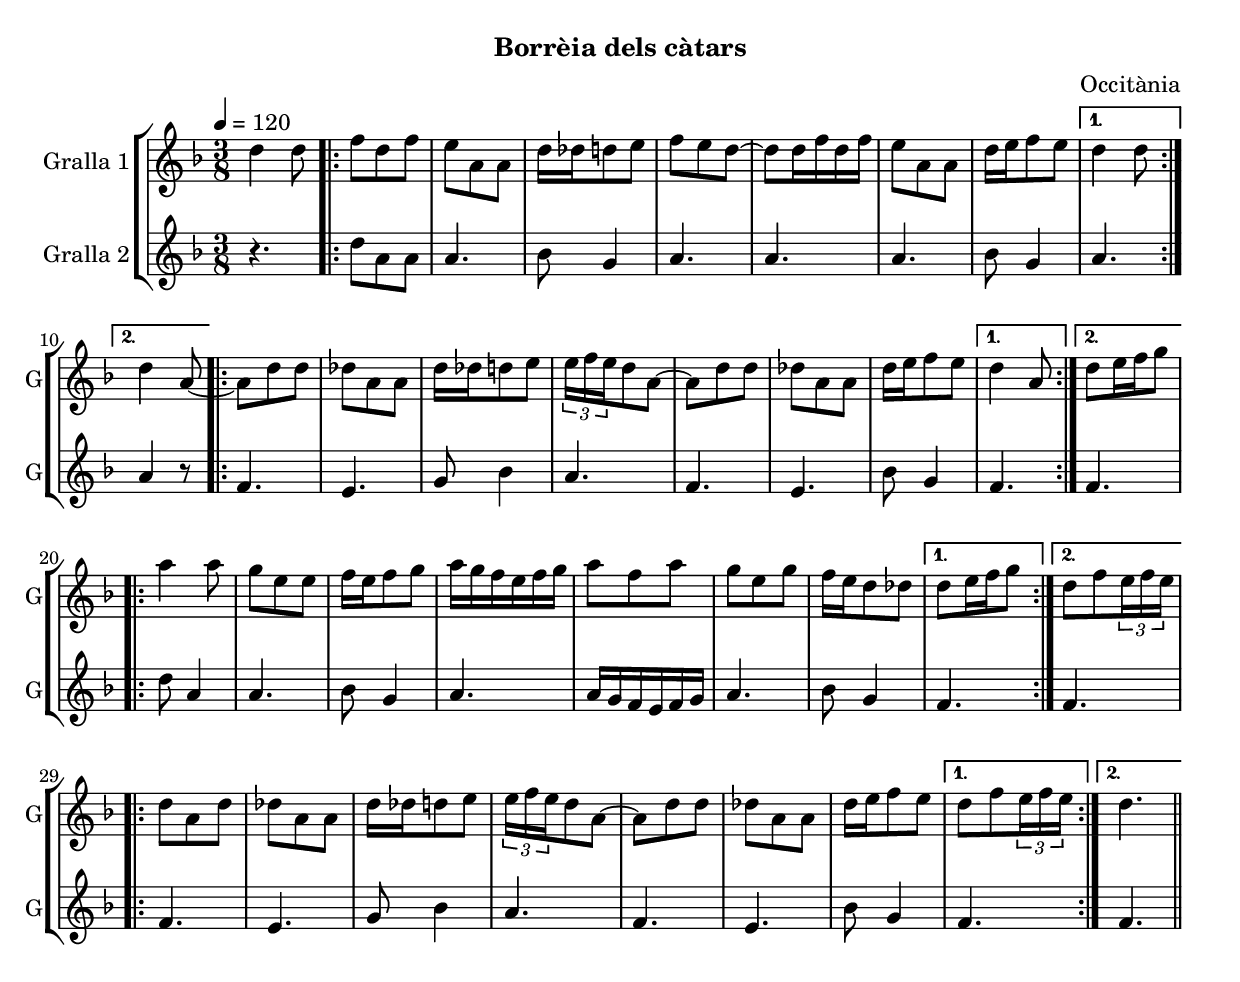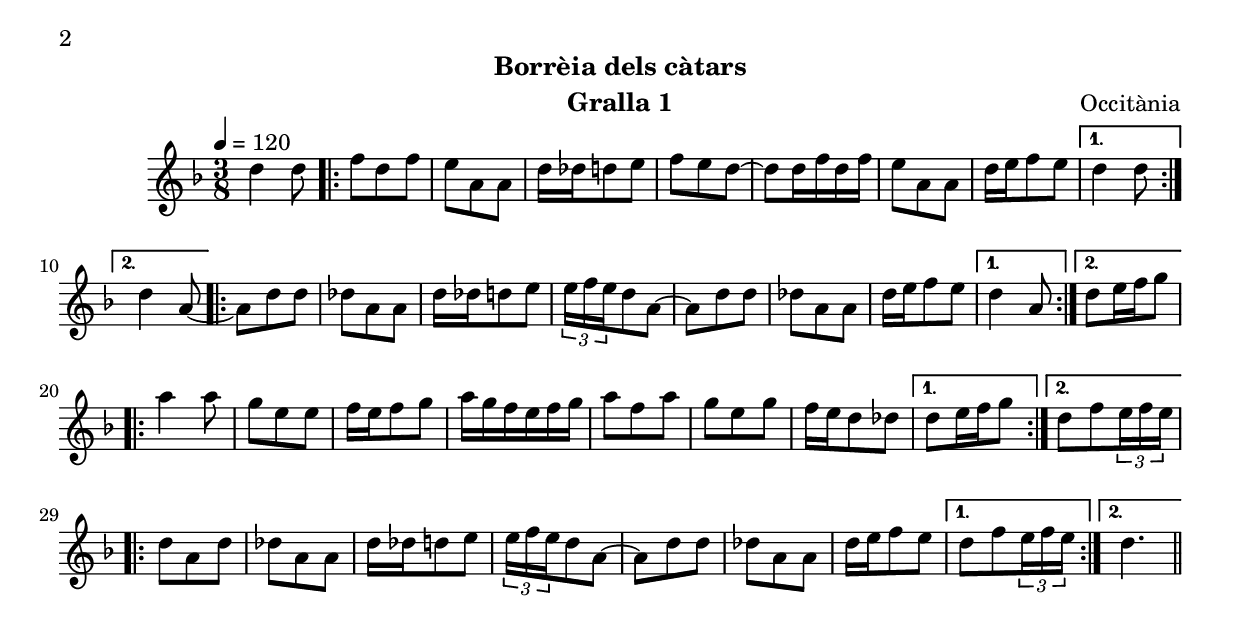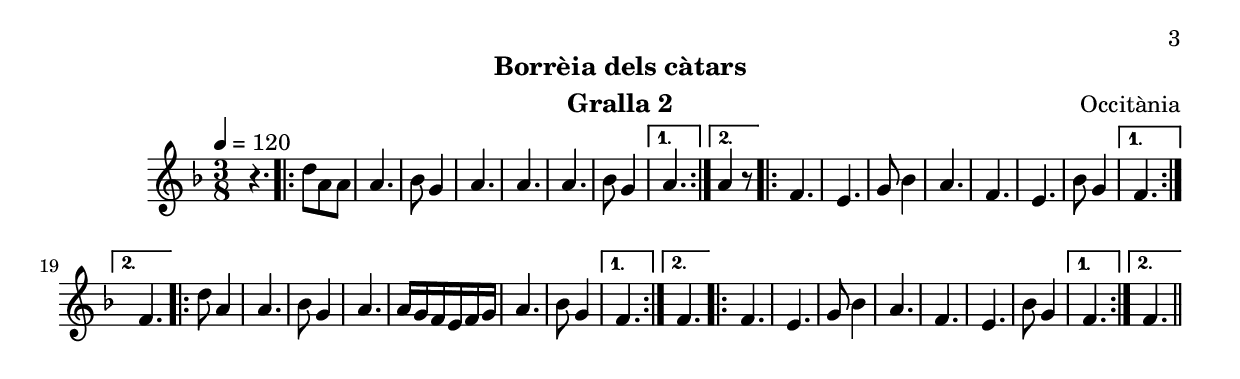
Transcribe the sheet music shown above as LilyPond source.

\version "2.22.1"

\header {
  dedication=""
  title=""
  subtitle="Borrèia dels càtars"
  subsubtitle=""
  poet=""
  meter=""
  piece=""
  composer="Occitània"
  arranger=""
  opus=""
  instrument=""
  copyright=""
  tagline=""
}

liniaroAa =
\relative d''
{
  \tempo 4=120
  \clef treble
  \key f \major
  \time 3/8
  d4 d8  |
  \repeat volta 2 { f8 d f  |
  e8 a, a  |
  d16 des d8 e  |
  %05
  f8 e d ~  |
  d8 d16 f d f  |
  e8 a, a  |
  d16 e f8 e }
  \alternative { { d4 d8 }
  %10
  { d4 a8 ~ } }
  \repeat volta 2 { a8 d d  |
  des8 a a  |
  d16 des d8 e  |
  \times 2/3 { e16 f e } d8 a ~  |
  %15
  a8 d d  |
  des8 a a  |
  d16 e f8 e }
  \alternative { { d4 a8 }
  { d8 e16 f g8 } }
  %20
  \repeat volta 2 { a4 a8  |
  g8 e e  |
  f16 e f8 g  |
  a16 g f e f g  |
  a8 f a  |
  %25
  g8 e g  |
  f16 e d8 des }
  \alternative { { d8 e16 f g8 }
  { d8 f \times 2/3 { e16 f e } } }
  \repeat volta 2 { d8 a d  |
  %30
  des8 a a  |
  d16 des d8 e  |
  \times 2/3 { e16 f e } d8 a ~  |
  a8 d d  |
  des8 a a  |
  %35
  d16 e f8 e }
  \alternative { { d8 f \times 2/3 { e16 f e } }
  { d4. } } \bar "||"
}

liniaroAb =
\relative d''
{
  \tempo 4=120
  \clef treble
  \key f \major
  \time 3/8
  r4.  |
  \repeat volta 2 { d8 a a  |
  a4.  |
  bes8 g4  |
  %05
  a4.  |
  a4.  |
  a4.  |
  bes8 g4 }
  \alternative { { a4. }
  %10
  { a4 r8 } }
  \repeat volta 2 { f4.  |
  e4.  |
  g8 bes4  |
  a4.  |
  %15
  f4.  |
  e4.  |
  bes'8 g4 }
  \alternative { { f4. }
  { f4. } }
  %20
  \repeat volta 2 { d'8 a4  |
  a4.  |
  bes8 g4  |
  a4.  |
  a16 g f e f g  |
  %25
  a4.  |
  bes8 g4 }
  \alternative { { f4. }
  { f4. } }
  \repeat volta 2 { f4.  |
  %30
  e4.  |
  g8 bes4  |
  a4.  |
  f4.  |
  e4.  |
  %35
  bes'8 g4 }
  \alternative { { f4. }
  { f4. } } \bar "||"
}

\bookpart {
  \score {
    \new StaffGroup {
      \override Score.RehearsalMark #'self-alignment-X = #LEFT
      <<
        \new Staff \with {instrumentName = #"Gralla 1" shortInstrumentName = #"G"} \liniaroAa
        \new Staff \with {instrumentName = #"Gralla 2" shortInstrumentName = #"G"} \liniaroAb
      >>
    }
    \layout {}
  }
  \score { \unfoldRepeats
    \new StaffGroup {
      \override Score.RehearsalMark #'self-alignment-X = #LEFT
      <<
        \new Staff \with {instrumentName = #"Gralla 1" shortInstrumentName = #"G"} \liniaroAa
        \new Staff \with {instrumentName = #"Gralla 2" shortInstrumentName = #"G"} \liniaroAb
      >>
    }
    \midi {
      \set Staff.midiInstrument = "oboe"
      \set DrumStaff.midiInstrument = "drums"
    }
  }
}

\bookpart {
  \header {instrument="Gralla 1"}
  \score {
    \new StaffGroup {
      \override Score.RehearsalMark #'self-alignment-X = #LEFT
      <<
        \new Staff \liniaroAa
      >>
    }
    \layout {}
  }
  \score { \unfoldRepeats
    \new StaffGroup {
      \override Score.RehearsalMark #'self-alignment-X = #LEFT
      <<
        \new Staff \liniaroAa
      >>
    }
    \midi {
      \set Staff.midiInstrument = "oboe"
      \set DrumStaff.midiInstrument = "drums"
    }
  }
}

\bookpart {
  \header {instrument="Gralla 2"}
  \score {
    \new StaffGroup {
      \override Score.RehearsalMark #'self-alignment-X = #LEFT
      <<
        \new Staff \liniaroAb
      >>
    }
    \layout {}
  }
  \score { \unfoldRepeats
    \new StaffGroup {
      \override Score.RehearsalMark #'self-alignment-X = #LEFT
      <<
        \new Staff \liniaroAb
      >>
    }
    \midi {
      \set Staff.midiInstrument = "oboe"
      \set DrumStaff.midiInstrument = "drums"
    }
  }
}

